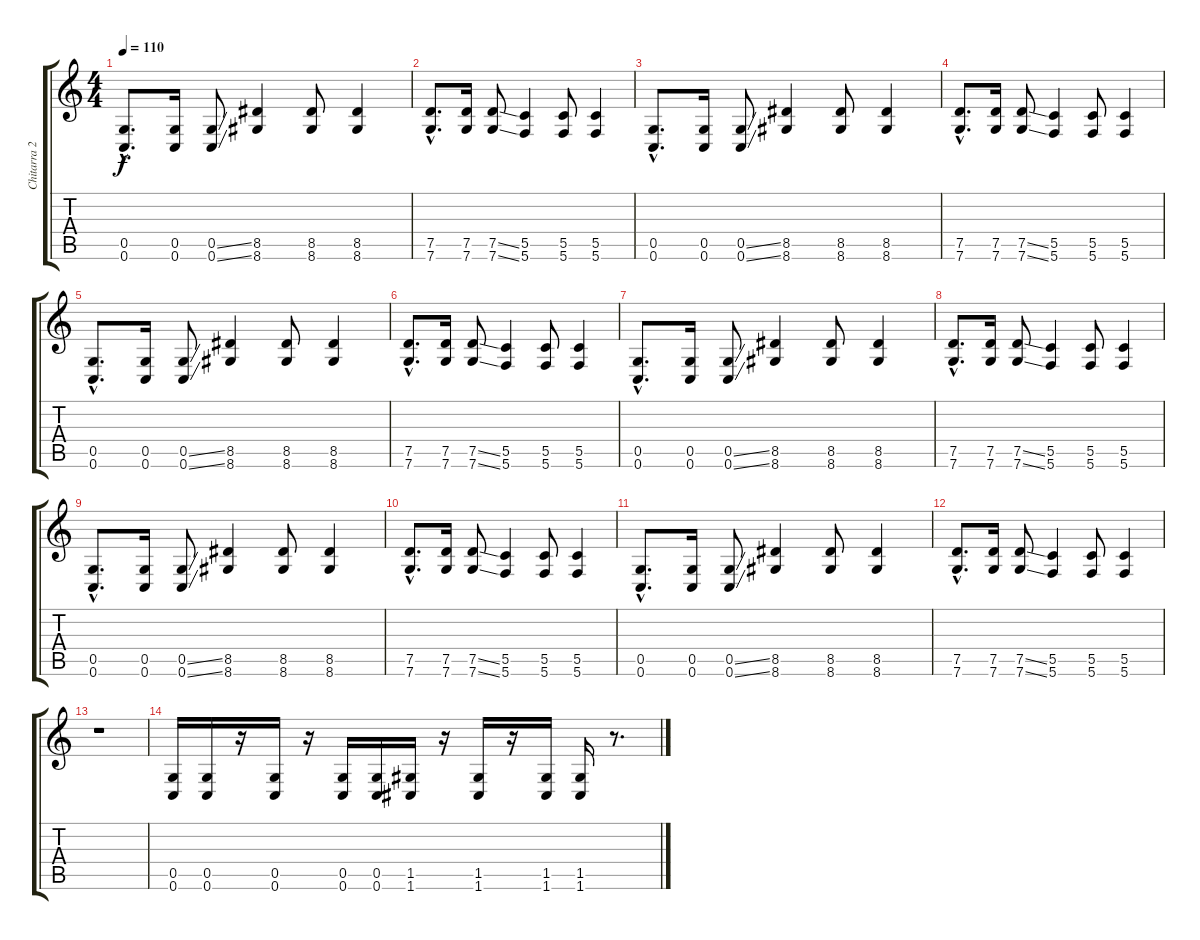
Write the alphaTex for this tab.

\track ("Chitarra 2" "Chitarra 2") {instrument distortionguitar}
\staff {score tabs}
\tuning (D4 A3 F3 C3 G2 C2) {hide}
\ts (4 4)
\tempo 110
\clef g2
\ks c
(0.5{hac} 0.6{hac}).8{d dy f} (0.5 0.6).16 (0.5{ss} 0.6{ss}).8 (8.5 8.6).4 (8.5 8.6).8 (8.5 8.6).4 |
(7.5{hac} 7.6{hac}).8{d} (7.5 7.6).16 (7.5{ss} 7.6{ss}).8 (5.5 5.6).4 (5.5 5.6).8 (5.5 5.6).4 |
(0.5{hac} 0.6{hac}).8{d} (0.5 0.6).16 (0.5{ss} 0.6{ss}).8 (8.5 8.6).4 (8.5 8.6).8 (8.5 8.6).4 |
(7.5{hac} 7.6{hac}).8{d} (7.5 7.6).16 (7.5{ss} 7.6{ss}).8 (5.5 5.6).4 (5.5 5.6).8 (5.5 5.6).4 |
(0.5{hac} 0.6{hac}).8{d} (0.5 0.6).16 (0.5{ss} 0.6{ss}).8 (8.5 8.6).4 (8.5 8.6).8 (8.5 8.6).4 |
(7.5{hac} 7.6{hac}).8{d} (7.5 7.6).16 (7.5{ss} 7.6{ss}).8 (5.5 5.6).4 (5.5 5.6).8 (5.5 5.6).4 |
(0.5{hac} 0.6{hac}).8{d} (0.5 0.6).16 (0.5{ss} 0.6{ss}).8 (8.5 8.6).4 (8.5 8.6).8 (8.5 8.6).4 |
(7.5{hac} 7.6{hac}).8{d} (7.5 7.6).16 (7.5{ss} 7.6{ss}).8 (5.5 5.6).4 (5.5 5.6).8 (5.5 5.6).4 |
(0.5{hac} 0.6{hac}).8{d} (0.5 0.6).16 (0.5{ss} 0.6{ss}).8 (8.5 8.6).4 (8.5 8.6).8 (8.5 8.6).4 |
(7.5{hac} 7.6{hac}).8{d} (7.5 7.6).16 (7.5{ss} 7.6{ss}).8 (5.5 5.6).4 (5.5 5.6).8 (5.5 5.6).4 |
(0.5{hac} 0.6{hac}).8{d} (0.5 0.6).16 (0.5{ss} 0.6{ss}).8 (8.5 8.6).4 (8.5 8.6).8 (8.5 8.6).4 |
(7.5{hac} 7.6{hac}).8{d} (7.5 7.6).16 (7.5{ss} 7.6{ss}).8 (5.5 5.6).4 (5.5 5.6).8 (5.5 5.6).4 |
r.1 |
(0.5 0.6).16 (0.5 0.6).16 r.16 (0.5 0.6).16 r.16 (0.5 0.6).16 (0.5 0.6).16 (1.5 1.6).16 r.16 (1.5 1.6).16 r.16 (1.5 1.6).16 (1.5 1.6).16 r.8{d}
